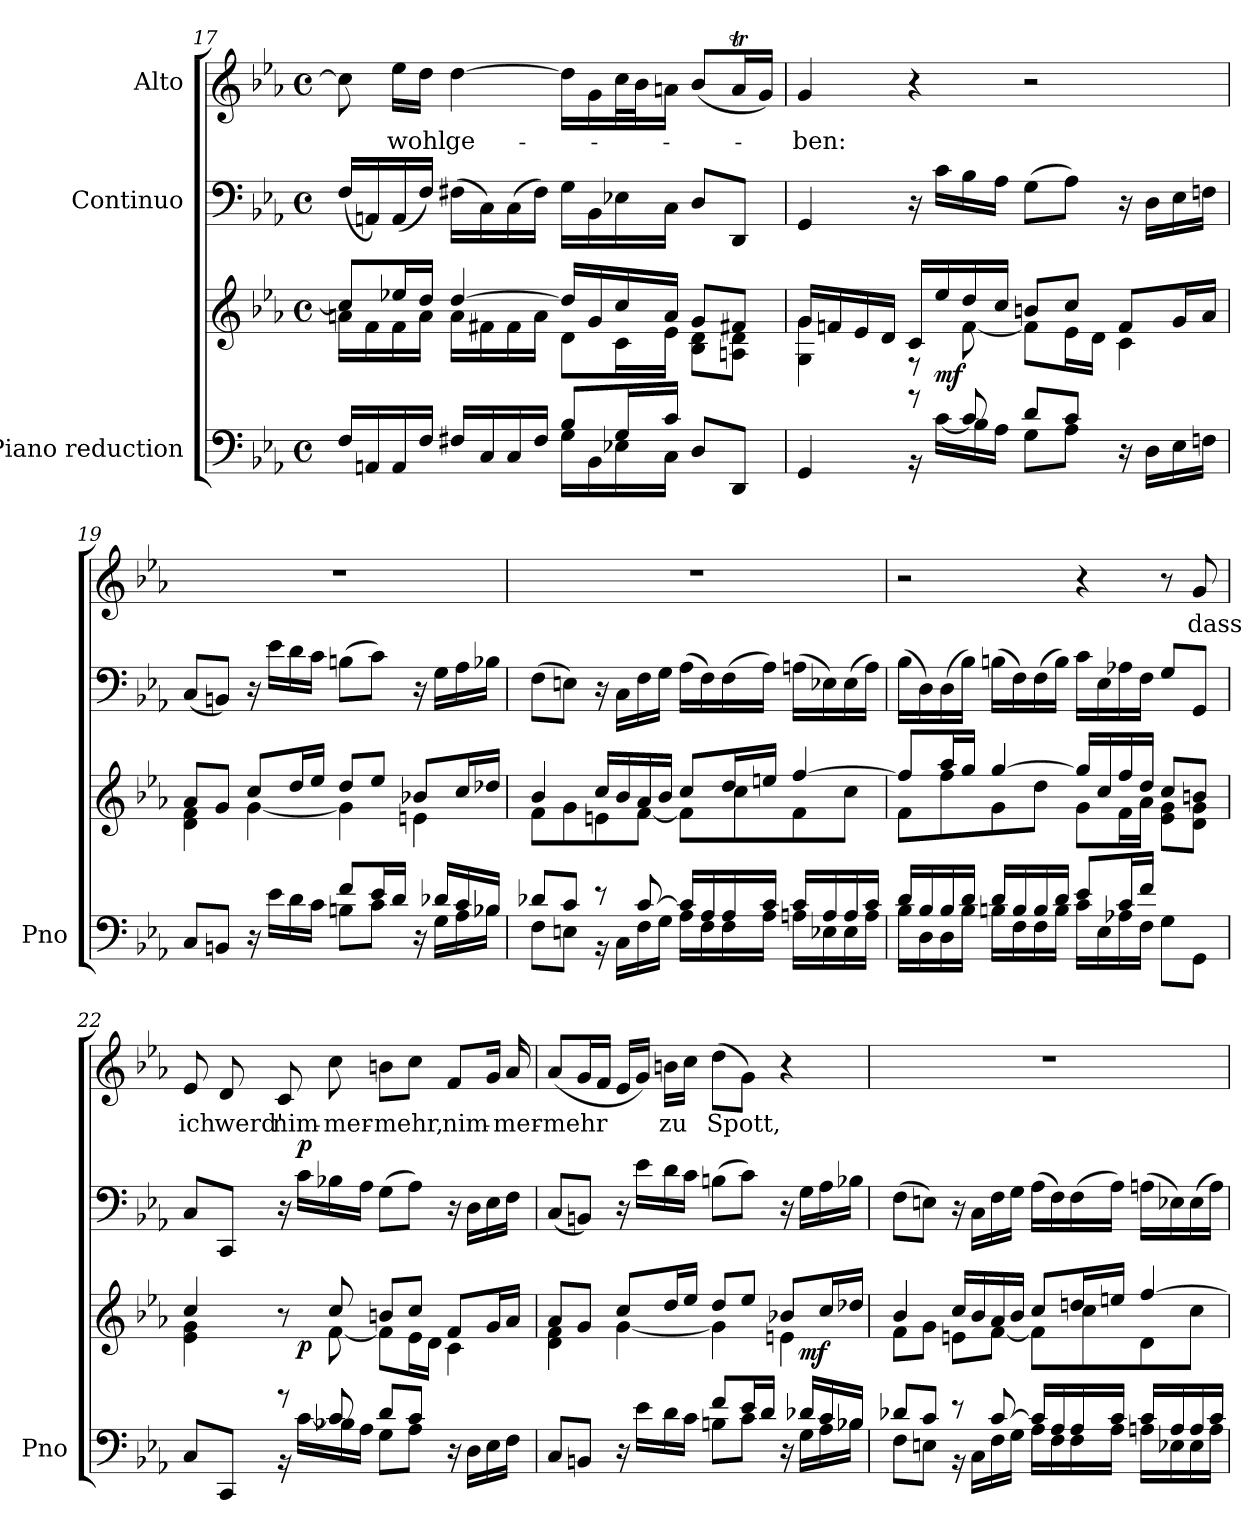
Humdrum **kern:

**kern	**kern	**dynam	**kern	**dynam	**kern	**text
*part3	*part3	*part3	*part2	*part2	*part1	*part1
*staff4	*staff3	*staff3/4	*staff2	*staff2	*staff1	*staff1
*I"Piano reduction	*	*	*I"Continuo	*	*I"Alto	*
*I'Pno	*	*	*	*	*	*
*clefF4	*clefG2	*	*clefF4	*	*clefG2	*
*k[b-e-a-]	*k[b-e-a-]	*	*k[b-e-a-]	*	*k[b-e-a-]	*
*M4/4	*M4/4	*	*M4/4	*	*M4/4	*
*met(c)	*met(c)	*	*met(c)	*	*met(c)	*
=17	=17	=17	=17	=17	=17	=17
*^	*^	*	*	*	*	*
16F/LL	4ryy	8cc/L]	16an\LL	.	(16F/LL	.	8cc\]	.
16AAn/	.	.	16f\	.	16AAn/)	.	.	.
!	!	!	!	!	!	!	!	!LO:LY:b
16AA/	.	16ee-X/L	16f\	.	(16AA/	.	16ee-\LL	wohl
16F/JJ	.	16dd/JJ	16a\JJ	.	16F/JJ)	.	16dd\JJ	.
!	!	!	!	!	!	!	!	!LO:LY:b
16F#X/LL	4ryy	[4dd/	16a\LL	.	(16F#X\LL	.	[4dd\	ge-
16C/	.	.	16f#X\	.	16C\)	.	.	.
16C/	.	.	16f#\	.	(16C\	.	.	.
16F#/JJ	.	.	16a\JJ	.	16F#\JJ)	.	.	.
8B-/L	16G\LL	16dd/LL]	8d\L	.	16G\LL	.	16dd\LL]	.
.	16BB-\	16g/	.	.	16BB-\	.	16g\	.
16G/L	16E-X\	16cc/	16c\L	.	16E-X\	.	32cc\L	.
.	.	.	.	.	.	.	32b-\J	.
16c/JJ	16C\JJ	16a/JJ	16e-\JJ	.	16C\JJ	.	16an\JJ	.
8D/L	4ryy	8g/L	8B-\ 8d\L	.	8D/L	.	(8b-/L	.
8DD/J	.	8f#X/J	8An\ 8d\J	.	8DD/J	.	16at/L	.
.	.	.	.	.	.	.	16g/JJ)	.
!!LO:LB:g=z
=18	=18	=18	=18	=18	=18	=18	=18	=18
!	!	!	!	!	!	!	!	!LO:LY:b
4GG/	4ryy	16g/LL	4G\ 4g\	.	4GG/	.	4g/	-ben:
.	.	16fn/	.	.	.	.	.	.
.	.	16e-/	.	.	.	.	.	.
.	.	16d/JJ	.	.	.	.	.	.
8r	16r	16c/LL	8r	.	16r	.	4r	.
!	!	!	!	!LO:DY:b	!	!LO:DY:a	!	!
!	!	!	!	!	!	!LO:DY:n=1:a	!	!
!	!	!	!	!	!	!LO:DY:n=2:a	!	!
.	[>16c\LL	16ee-/	.	mf	16c\LL	other-dynamics f other-dynamics	.	.
8c/]	16B-\	16dd/	[8f\	.	16B-\	.	.	.
.	16A-\JJ	16cc/JJ	.	.	16A-\JJ	.	.	.
8d/L	8G\L	8bn/L	8f\L]	.	(8G\L	.	2r	.
8c/J	8A-\J	8cc/J	16e-\L	.	8A-\J)	.	.	.
.	.	.	16d\JJ	.	.	.	.	.
16r	16ryy	8f/L	4c\	.	16r	.	.	.
16ryy	16D\LL	.	.	.	16D\LL	.	.	.
8ryy	16E-\	16g/L	.	.	16E-\	.	.	.
.	16Fn\JJ	16a-/JJ	.	.	16Fn\JJ	.	.	.
=19	=19	=19	=19	=19	=19	=19	=19	=19
8C/L	4ryy	8a-/L	4d\ 4f\	.	(8C/L	.	1r	.
8BBn/J	.	8g/J	.	.	8BBn/J)	.	.	.
16r	16ryy	8cc/L	[4g\	.	16r	.	.	.
16ryy	16e-\LL	.	.	.	16e-\LL	.	.	.
8ryy	16d\	16dd/L	.	.	16d\	.	.	.
.	16c\JJ	16ee-/JJ	.	.	16c\JJ	.	.	.
8f/L	8Bn\L	8dd/L	4g\]	.	(8Bn\L	.	.	.
16e-/L	8c\J	8ee-/J	.	.	8c\J)	.	.	.
16d/JJ	.	.	.	.	.	.	.	.
16r	16ryy	8b-X/L	4en\	.	16r	.	.	.
16d-X/LL	16G\LL	.	.	.	16G\LL	.	.	.
16c/	16A-\	16cc/L	.	.	16A-\	.	.	.
16B-X/JJ	16B-\JJ	16dd-X/JJ	.	.	16B-X\JJ	.	.	.
=20	=20	=20	=20	=20	=20	=20	=20	=20
8d-X/L	8F\L	4b-/	8f\L	.	(8F\L	.	1r	.
8c/J	8En\J	.	8g\	.	8En\J)	.	.	.
8r	16r	16cc/LL	8en\	.	16r	.	.	.
.	16C\LL	16b-/	.	.	16C\LL	.	.	.
[8c/	16F\	16a-/	[8f\J	.	16F\	.	.	.
.	16G\JJ	16b-/JJ	.	.	16G\JJ	.	.	.
16c/LL]	16A-\LL	8cc/L	8f\L]	.	(16A-\LL	.	.	.
16A-/	16F\	.	.	.	16F\)	.	.	.
16A-/	16F\	16dd/L	8cc\	.	(16F\	.	.	.
16c/JJ	16A-\JJ	16een/JJ	.	.	16A-\JJ)	.	.	.
16c/LL	16An\LL	[4ff/	8f\	.	(16An\LL	.	.	.
16A/	16E-X\	.	.	.	16E-X\)	.	.	.
16A/	16E-\	.	8cc\J	.	(16E-\	.	.	.
16c/JJ	16A\JJ	.	.	.	16A\JJ)	.	.	.
=21	=21	=21	=21	=21	=21	=21	=21	=21
16d/LL	16B-\LL	8ff/L]	8f\L	.	(16B-\LL	.	2r	.
16B-/	16D\	.	.	.	16D\)	.	.	.
16B-/	16D\	16aa-/L	8ff\	.	(16D\	.	.	.
16d/JJ	16B-\JJ	16gg/JJ	.	.	16B-\JJ)	.	.	.
16d/LL	16Bn\LL	[4gg/	8g\	.	(16Bn\LL	.	.	.
16B/	16F\	.	.	.	16F\)	.	.	.
16B/	16F\	.	8dd\J	.	(16F\	.	.	.
16d/JJ	16B\JJ	.	.	.	16B\JJ)	.	.	.
8e-/L	16c\LL	16gg/LL]	8g\L	.	16c\LL	.	4r	.
.	16E-\	16cc/	.	.	16E-\	.	.	.
16c/L	16A-X\	16ff/	16f\L	.	16A-X\	.	.	.
16f/JJ	16F\JJ	16dd/JJ	16a-\JJ	.	16F\JJ	.	.	.
4ryy	8G\L	8cc/L	8e-\ 8g\L	.	8G/L	.	8r	.
!	!	!	!	!	!	!	!	!LO:LY:b
.	8GG\J	8bn/J	8d\ 8g\J	.	8GG/J	.	8g/	dass
!!LO:PB:g=z
=22	=22	=22	=22	=22	=22	=22	=22	=22
!	!	!	!	!	!	!	!	!LO:LY:b
*	*	*	*^	*	*	*	*	*
8C/L	4ryy	4cc/	4e-\ 4g\	4ryy	.	8C/L	.	8e-/	ich
!	!	!	!	!	!	!	!	!	!LO:LY:b
8CC/J	.	.	.	.	.	8CC/J	.	8d/	werd'
!	!	!	!	!	!	!	!	!	!LO:LY:b
8r	16r	8r	8ryy	16ryy	.	16r	.	8c/	nim-
!	!	!	!	!	!LO:DY:b	!	!LO:DY:a	!	!
.	[>16c\LL	.	.	2ryy	p	16c\LL	p	.	.
!	!	!	!	!	!	!	!	!	!LO:LY:b
8c/]	16B-X\	8cc/	[8f\	.	.	16B-X\	.	8cc\	-mer-
.	16A-\JJ	.	.	.	.	16A-\JJ	.	.	.
!	!	!	!	!	!	!	!	!	!LO:LY:b
8d/L	8G\L	8bn/L	8f\L]	.	.	(8G\L	.	8bn\L	-mehr,
8c/J	8A-\J	8cc/J	16e-\L	.	.	8A-\J)	.	8cc\J	.
.	.	.	16d\JJ	.	.	.	.	.	.
!	!	!	!	!	!	!	!	!	!LO:LY:b
16r	16ryy	8f/L	4c\	.	.	16r	.	8f/L	nim-
16D\LL	16ryy	.	.	8.ryy	.	16D\LL	.	.	.
16E-\	8ryy	16g/L	.	.	.	16E-\	.	16g/Jk	.
!	!	!	!	!	!	!	!	!	!LO:LY:b
16F\JJ	.	16a-/JJ	.	.	.	16F\JJ	.	16a-/	-mer-
=23	=23	=23	=23	=23	=23	=23	=23	=23	=23
!	!	!	!	!	!	!	!	!	!LO:LY:b
8C/L	4ryy	8a-/L	4d\ 4f\	2ryy	.	(8C/L	.	(8a-/L	-mehr
8BBn/J	.	8g/J	.	.	.	8BBn/J)	.	16g/L	.
.	.	.	.	.	.	.	.	16f/JJ	.
16r	16ryy	8cc/L	[4g\	.	.	16r	.	16e-/LL	.
16ryy	16e-\LL	.	.	.	.	16e-\LL	.	16g/JJ)	.
!	!	!	!	!	!	!	!	!	!LO:LY:b
8ryy	16d\	16dd/L	.	.	.	16d\	.	16bn\LL	zu
.	16c\JJ	16ee-/JJ	.	.	.	16c\JJ	.	16cc\JJ	.
!	!	!	!	!	!	!	!	!	!LO:LY:b
8f/L	8Bn\L	8dd/L	4g\]	4ryy	.	(8Bn\L	.	(8dd\L	Spott,
16e-/L	8c\J	8ee-/J	.	.	.	8c\J)	.	8g\J)	.
16d/JJ	.	.	.	.	.	.	.	.	.
16r	16ryy	8b-X/L	4en\	16ryy	.	16r	.	4r	.
!	!	!	!	!	!LO:DY:b	!	!LO:DY:a	!	!
!	!	!	!	!	!	!	!LO:DY:n=1:a	!	!
!	!	!	!	!	!	!	!LO:DY:n=2:a	!	!
16d-X/LL	16G\LL	.	.	8.ryy	mf	16G\LL	other-dynamics f other-dynamics	.	.
16c/	16A-\	16cc/L	.	.	.	16A-\	.	.	.
16B-X/JJ	16B-\JJ	16dd-X/JJ	.	.	.	16B-X\JJ	.	.	.
*	*	*	*v	*v	*	*	*	*	*
=24	=24	=24	=24	=24	=24	=24	=24	=24
8d-X/L	8F\L	4b-/	8f\L	.	(8F\L	.	1r	.
8c/J	8En\J	.	8g\J	.	8En\J)	.	.	.
8r	16r	16cc/LL	8en\L	.	16r	.	.	.
.	16C\LL	16b-/	.	.	16C\LL	.	.	.
[8c/	16F\	16a-/	[8f\J	.	16F\	.	.	.
.	16G\JJ	16b-/JJ	.	.	16G\JJ	.	.	.
16c/LL]	16A-\LL	8cc/L	8f\L]	.	(16A-\LL	.	.	.
16A-/	16F\	.	.	.	16F\)	.	.	.
16A-/	16F\	16ddn/L	8cc\	.	(16F\	.	.	.
16c/JJ	16A-\JJ	16een/JJ	.	.	16A-\JJ)	.	.	.
16c/LL	16An\LL	[4ff/	8d\	.	(16An\LL	.	.	.
16A/	16E-X\	.	.	.	16E-X\)	.	.	.
16A/	16E-\	.	8cc\J	.	(16E-\	.	.	.
16c/JJ	16A\JJ	.	.	.	16A\JJ)	.	.	.
*v	*v	*	*	*	*	*	*	*
*	*v	*v	*	*	*	*	*
=	=	=	=	=	=	=
*-	*-	*-	*-	*-	*-	*-
